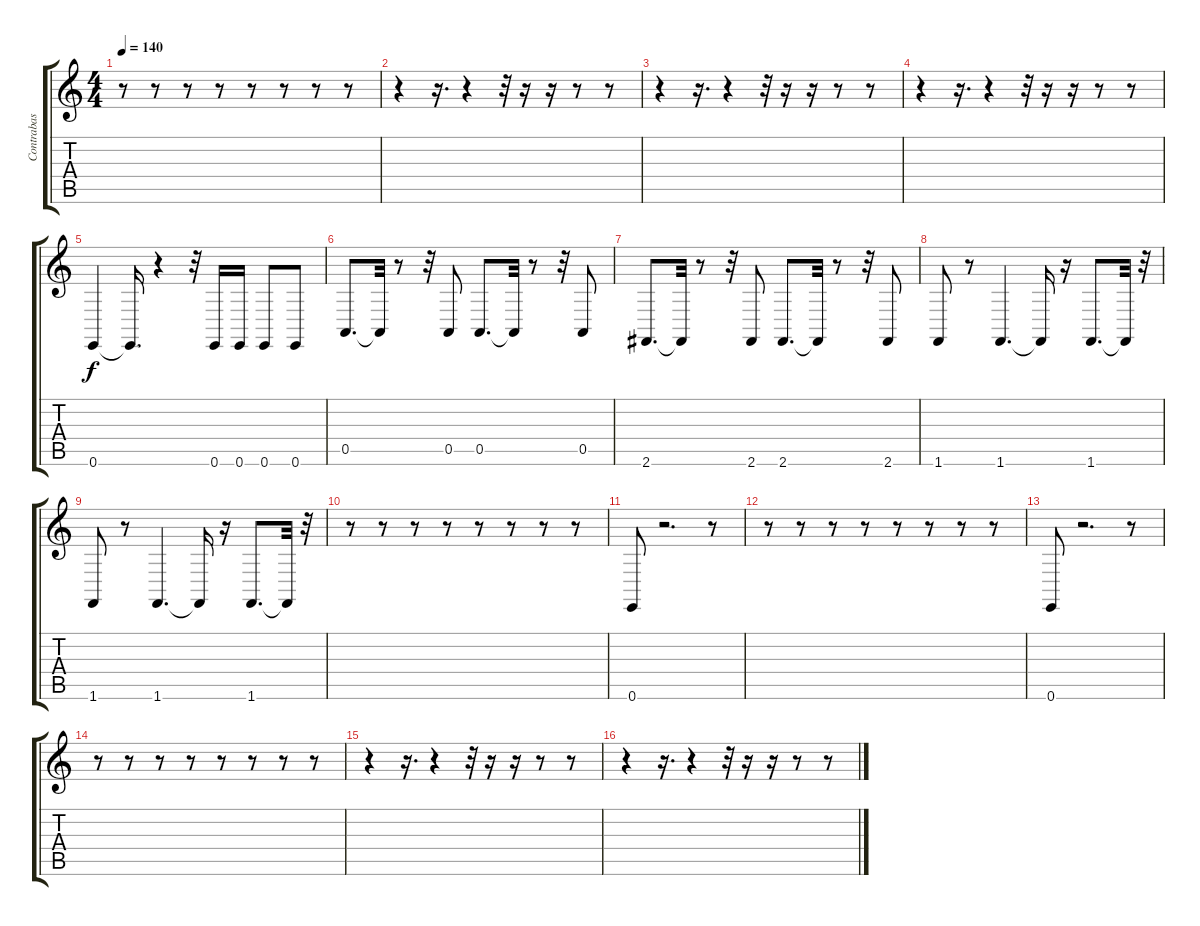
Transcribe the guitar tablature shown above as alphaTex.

\track ("Contrabas" "Contrabas") {instrument pizzicatostrings}
\staff {score tabs}
\tuning (E4 B3 G3 D3 A2 E2) {hide}
\ts (4 4)
\tempo 140
\clef g2
\ks c
r.8{dy f} r.8 r.8 r.8 r.8 r.8 r.8 r.8 |
r.4 r.16{d} r.4 r.32 r.16 r.16 r.8 r.8 |
r.4 r.16{d} r.4 r.32 r.16 r.16 r.8 r.8 |
r.4 r.16{d} r.4 r.32 r.16 r.16 r.8 r.8 |
0.6.4 0.6{t}.16{d} r.4 r.32 0.6.16 0.6.16 0.6.8 0.6.8 |
0.5.8{d} 0.5{t}.32 r.8 r.32 0.5.8 0.5.8{d} 0.5{t}.32 r.8 r.32 0.5.8 |
2.6.8{d} 2.6{t}.32 r.8 r.32 2.6.8 2.6.8{d} 2.6{t}.32 r.8 r.32 2.6.8 |
1.6.8 r.8 1.6.4{d} 1.6{t}.16 r.16 1.6.8{d} 1.6{t}.32 r.32 |
1.6.8 r.8 1.6.4{d} 1.6{t}.16 r.16 1.6.8{d} 1.6{t}.32 r.32 |
r.8 r.8 r.8 r.8 r.8 r.8 r.8 r.8 |
0.6.8 r.2{d} r.8 |
r.8 r.8 r.8 r.8 r.8 r.8 r.8 r.8 |
0.6.8 r.2{d} r.8 |
r.8 r.8 r.8 r.8 r.8 r.8 r.8 r.8 |
r.4 r.16{d} r.4 r.32 r.16 r.16 r.8 r.8 |
r.4 r.16{d} r.4 r.32 r.16 r.16 r.8 r.8
